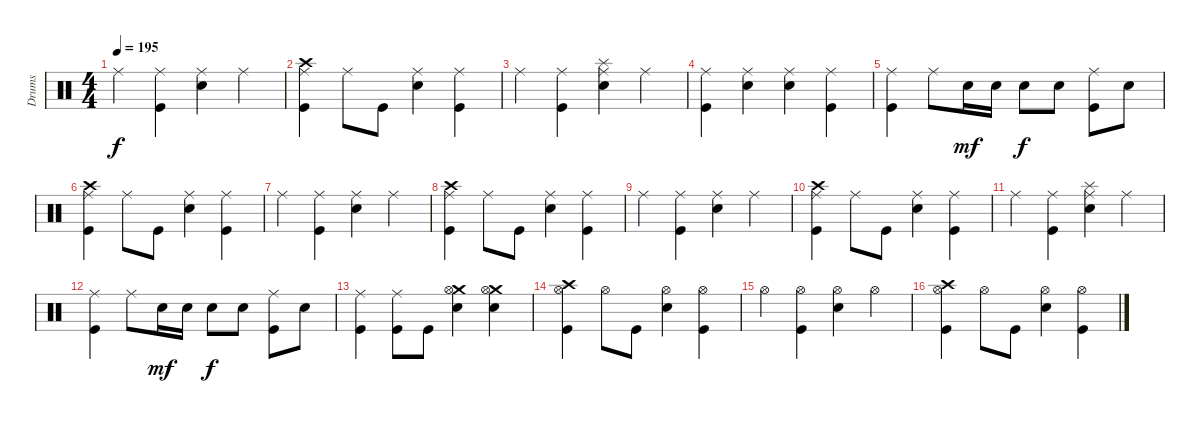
\track ("Drums" "Drums") {instrument percussion}
\staff {score}
\articulation defaults
\ts (4 4)
\tempo 195
\clef neutral
\ks c "Ride (middle)".4{dy f}
("Ride (middle)" "Kick (hit)").4 ("Ride (middle)" "Electric Snare (hit)").4 "Ride (middle)".4 |
("Crash high (hit)" "Ride (middle)" "Kick (hit)").4 "Ride (middle)".8 "Kick (hit)".8 ("Ride (middle)" "Electric Snare (hit)").4 ("Ride (middle)" "Kick (hit)").4 |
"Ride (middle)".4 ("Ride (middle)" "Kick (hit)").4 ("Splash (hit)" "Ride (middle)" "Electric Snare (hit)").4 "Ride (middle)".4 |
("Ride (middle)" "Kick (hit)").4 ("Ride (middle)" "Electric Snare (hit)").4 ("Ride (middle)" "Electric Snare (hit)").4 ("Ride (middle)" "Kick (hit)").4 |
("Ride (middle)" "Kick (hit)").4 "Ride (middle)".8 "Electric Snare (hit)".16{dy mf} "Electric Snare (hit)".16 "Electric Snare (hit)".8{dy f} "Electric Snare (hit)".8 ("Ride (middle)" "Kick (hit)").8 "Electric Snare (hit)".8 |
("Crash high (hit)" "Ride (middle)" "Kick (hit)").4 "Ride (middle)".8 "Kick (hit)".8 ("Ride (middle)" "Electric Snare (hit)").4 ("Ride (middle)" "Kick (hit)").4 |
"Ride (middle)".4 ("Ride (middle)" "Kick (hit)").4 ("Ride (middle)" "Electric Snare (hit)").4 "Ride (middle)".4 |
("Crash high (hit)" "Ride (middle)" "Kick (hit)").4 "Ride (middle)".8 "Kick (hit)".8 ("Ride (middle)" "Electric Snare (hit)").4 ("Ride (middle)" "Kick (hit)").4 |
"Ride (middle)".4 ("Ride (middle)" "Kick (hit)").4 ("Ride (middle)" "Electric Snare (hit)").4 "Ride (middle)".4 |
("Crash high (hit)" "Ride (middle)" "Kick (hit)").4 "Ride (middle)".8 "Kick (hit)".8 ("Ride (middle)" "Electric Snare (hit)").4 ("Ride (middle)" "Kick (hit)").4 |
"Ride (middle)".4 ("Ride (middle)" "Kick (hit)").4 ("Splash (hit)" "Ride (middle)" "Electric Snare (hit)").4 "Ride (middle)".4 |
("Ride (middle)" "Kick (hit)").4 "Ride (middle)".8 "Electric Snare (hit)".16{dy mf} "Electric Snare (hit)".16 "Electric Snare (hit)".8{dy f} "Electric Snare (hit)".8 ("Ride (middle)" "Kick (hit)").8 "Electric Snare (hit)".8 |
("Ride (middle)" "Kick (hit)").4 ("Ride (middle)" "Kick (hit)").8 "Kick (hit)".8 ("Crash medium (hit)" "Hi-Hat (open)" "Electric Snare (hit)").4 ("Crash medium (hit)" "Hi-Hat (open)" "Electric Snare (hit)").4 |
("Crash high (hit)" "Hi-Hat (open)" "Kick (hit)").4 "Hi-Hat (open)".8 "Kick (hit)".8 ("Hi-Hat (open)" "Electric Snare (hit)").4 ("Hi-Hat (open)" "Kick (hit)").4 |
"Hi-Hat (open)".4 ("Hi-Hat (open)" "Kick (hit)").4 ("Hi-Hat (open)" "Electric Snare (hit)").4 "Hi-Hat (open)".4 |
("Crash high (hit)" "Hi-Hat (open)" "Kick (hit)").4 "Hi-Hat (open)".8 "Kick (hit)".8 ("Hi-Hat (open)" "Electric Snare (hit)").4 ("Hi-Hat (open)" "Kick (hit)").4
